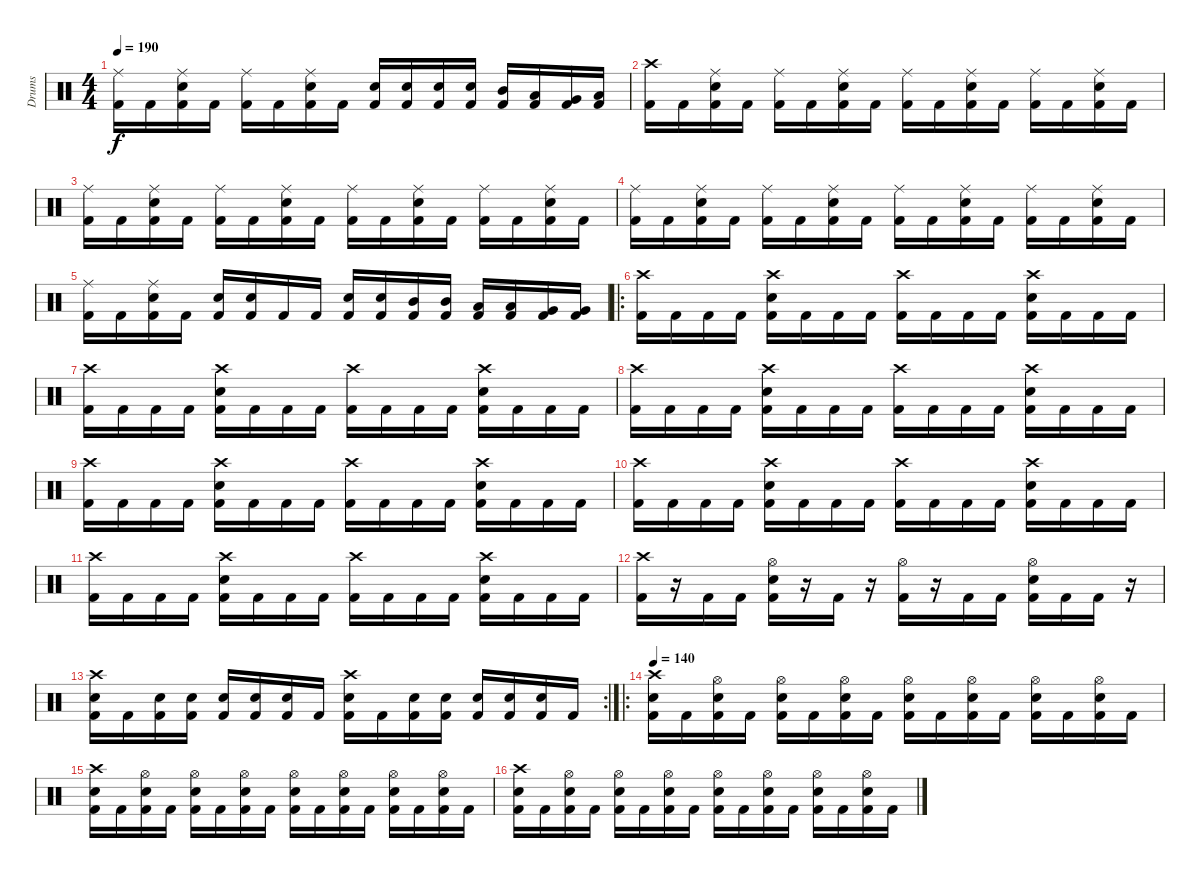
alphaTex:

\track ("Drums" "Drums") {instrument percussion}
\staff {score}
\articulation defaults
\ts (4 4)
\tempo 190
\clef neutral
\ks c
("Ride (middle)" "Kick (hit) 2").16{dy f} "Kick (hit) 2".16 ("Ride (middle)" "Electric Snare (hit)" "Kick (hit) 2").16 "Kick (hit) 2".16 ("Ride (middle)" "Kick (hit) 2").16 "Kick (hit) 2".16 ("Ride (middle)" "Electric Snare (hit)" "Kick (hit) 2").16 "Kick (hit) 2".16 ("Electric Snare (hit)" "Kick (hit) 2").16 ("Electric Snare (hit)" "Kick (hit) 2").16 ("Electric Snare (hit)" "Kick (hit) 2").16 ("Electric Snare (hit)" "Kick (hit) 2").16 ("Mid Tom (hit)" "Kick (hit) 2").16 ("Low Tom (hit)" "Kick (hit) 2").16 ("Very Low Tom (hit)" "Kick (hit) 2").16 ("Low Floor Tom (hit)" "Kick (hit) 2").16 |
("Crash high (hit)" "Kick (hit) 2").16 "Kick (hit) 2".16 ("Ride (middle)" "Electric Snare (hit)" "Kick (hit) 2").16 "Kick (hit) 2".16 ("Ride (middle)" "Kick (hit) 2").16 "Kick (hit) 2".16 ("Ride (middle)" "Electric Snare (hit)" "Kick (hit) 2").16 "Kick (hit) 2".16 ("Ride (middle)" "Kick (hit) 2").16 "Kick (hit) 2".16 ("Ride (middle)" "Electric Snare (hit)" "Kick (hit) 2").16 "Kick (hit) 2".16 ("Ride (middle)" "Kick (hit) 2").16 "Kick (hit) 2".16 ("Ride (middle)" "Electric Snare (hit)" "Kick (hit) 2").16 "Kick (hit) 2".16 |
("Ride (middle)" "Kick (hit) 2").16 "Kick (hit) 2".16 ("Ride (middle)" "Electric Snare (hit)" "Kick (hit) 2").16 "Kick (hit) 2".16 ("Ride (middle)" "Kick (hit) 2").16 "Kick (hit) 2".16 ("Ride (middle)" "Electric Snare (hit)" "Kick (hit) 2").16 "Kick (hit) 2".16 ("Ride (middle)" "Kick (hit) 2").16 "Kick (hit) 2".16 ("Ride (middle)" "Electric Snare (hit)" "Kick (hit) 2").16 "Kick (hit) 2".16 ("Ride (middle)" "Kick (hit) 2").16 "Kick (hit) 2".16 ("Ride (middle)" "Electric Snare (hit)" "Kick (hit) 2").16 "Kick (hit) 2".16 |
("Ride (middle)" "Kick (hit) 2").16 "Kick (hit) 2".16 ("Ride (middle)" "Electric Snare (hit)" "Kick (hit) 2").16 "Kick (hit) 2".16 ("Ride (middle)" "Kick (hit) 2").16 "Kick (hit) 2".16 ("Ride (middle)" "Electric Snare (hit)" "Kick (hit) 2").16 "Kick (hit) 2".16 ("Ride (middle)" "Kick (hit) 2").16 "Kick (hit) 2".16 ("Ride (middle)" "Electric Snare (hit)" "Kick (hit) 2").16 "Kick (hit) 2".16 ("Ride (middle)" "Kick (hit) 2").16 "Kick (hit) 2".16 ("Ride (middle)" "Electric Snare (hit)" "Kick (hit) 2").16 "Kick (hit) 2".16 |
("Ride (middle)" "Kick (hit) 2").16 "Kick (hit) 2".16 ("Ride (middle)" "Electric Snare (hit)" "Kick (hit) 2").16 "Kick (hit) 2".16 ("Electric Snare (hit)" "Kick (hit) 2").16 ("Electric Snare (hit)" "Kick (hit) 2").16 "Kick (hit) 2".16 "Kick (hit) 2".16 ("Electric Snare (hit)" "Kick (hit) 2").16 ("Electric Snare (hit)" "Kick (hit) 2").16 ("Mid Tom (hit)" "Kick (hit) 2").16 ("Mid Tom (hit)" "Kick (hit) 2").16 ("Low Tom (hit)" "Kick (hit) 2").16 ("Low Tom (hit)" "Kick (hit) 2").16 ("Very Low Tom (hit)" "Kick (hit) 2").16 ("Very Low Tom (hit)" "Kick (hit) 2").16 |
\ro
("Crash high (hit)" "Kick (hit) 2").16 "Kick (hit) 2".16 "Kick (hit) 2".16 "Kick (hit) 2".16 ("Crash high (hit)" "Electric Snare (hit)" "Kick (hit) 2").16 "Kick (hit) 2".16 "Kick (hit) 2".16 "Kick (hit) 2".16 ("Crash high (hit)" "Kick (hit) 2").16 "Kick (hit) 2".16 "Kick (hit) 2".16 "Kick (hit) 2".16 ("Crash high (hit)" "Electric Snare (hit)" "Kick (hit) 2").16 "Kick (hit) 2".16 "Kick (hit) 2".16 "Kick (hit) 2".16 |
("Crash high (hit)" "Kick (hit) 2").16 "Kick (hit) 2".16 "Kick (hit) 2".16 "Kick (hit) 2".16 ("Crash high (hit)" "Electric Snare (hit)" "Kick (hit) 2").16 "Kick (hit) 2".16 "Kick (hit) 2".16 "Kick (hit) 2".16 ("Crash high (hit)" "Kick (hit) 2").16 "Kick (hit) 2".16 "Kick (hit) 2".16 "Kick (hit) 2".16 ("Crash high (hit)" "Electric Snare (hit)" "Kick (hit) 2").16 "Kick (hit) 2".16 "Kick (hit) 2".16 "Kick (hit) 2".16 |
("Crash high (hit)" "Kick (hit) 2").16 "Kick (hit) 2".16 "Kick (hit) 2".16 "Kick (hit) 2".16 ("Crash high (hit)" "Electric Snare (hit)" "Kick (hit) 2").16 "Kick (hit) 2".16 "Kick (hit) 2".16 "Kick (hit) 2".16 ("Crash high (hit)" "Kick (hit) 2").16 "Kick (hit) 2".16 "Kick (hit) 2".16 "Kick (hit) 2".16 ("Crash high (hit)" "Electric Snare (hit)" "Kick (hit) 2").16 "Kick (hit) 2".16 "Kick (hit) 2".16 "Kick (hit) 2".16 |
("Crash high (hit)" "Kick (hit) 2").16 "Kick (hit) 2".16 "Kick (hit) 2".16 "Kick (hit) 2".16 ("Crash high (hit)" "Electric Snare (hit)" "Kick (hit) 2").16 "Kick (hit) 2".16 "Kick (hit) 2".16 "Kick (hit) 2".16 ("Crash high (hit)" "Kick (hit) 2").16 "Kick (hit) 2".16 "Kick (hit) 2".16 "Kick (hit) 2".16 ("Crash high (hit)" "Electric Snare (hit)" "Kick (hit) 2").16 "Kick (hit) 2".16 "Kick (hit) 2".16 "Kick (hit) 2".16 |
("Crash high (hit)" "Kick (hit) 2").16 "Kick (hit) 2".16 "Kick (hit) 2".16 "Kick (hit) 2".16 ("Crash high (hit)" "Electric Snare (hit)" "Kick (hit) 2").16 "Kick (hit) 2".16 "Kick (hit) 2".16 "Kick (hit) 2".16 ("Crash high (hit)" "Kick (hit) 2").16 "Kick (hit) 2".16 "Kick (hit) 2".16 "Kick (hit) 2".16 ("Crash high (hit)" "Electric Snare (hit)" "Kick (hit) 2").16 "Kick (hit) 2".16 "Kick (hit) 2".16 "Kick (hit) 2".16 |
("Crash high (hit)" "Kick (hit) 2").16 "Kick (hit) 2".16 "Kick (hit) 2".16 "Kick (hit) 2".16 ("Crash high (hit)" "Electric Snare (hit)" "Kick (hit) 2").16 "Kick (hit) 2".16 "Kick (hit) 2".16 "Kick (hit) 2".16 ("Crash high (hit)" "Kick (hit) 2").16 "Kick (hit) 2".16 "Kick (hit) 2".16 "Kick (hit) 2".16 ("Crash high (hit)" "Electric Snare (hit)" "Kick (hit) 2").16 "Kick (hit) 2".16 "Kick (hit) 2".16 "Kick (hit) 2".16 |
("Crash high (hit)" "Kick (hit) 2").16 r.16 "Kick (hit) 2".16 "Kick (hit) 2".16 ("Hi-Hat (open)" "Electric Snare (hit)" "Kick (hit) 2").16 r.16 "Kick (hit) 2".16 r.16 ("Hi-Hat (open)" "Kick (hit) 2").16 r.16 "Kick (hit) 2".16 "Kick (hit) 2".16 ("Hi-Hat (open)" "Electric Snare (hit)" "Kick (hit) 2").16 "Kick (hit) 2".16 "Kick (hit) 2".16 r.16 |
\rc 2
("Crash high (hit)" "Electric Snare (hit)" "Kick (hit) 2").16 "Kick (hit) 2".16 ("Electric Snare (hit)" "Kick (hit) 2").16 ("Electric Snare (hit)" "Kick (hit) 2").16 ("Electric Snare (hit)" "Kick (hit) 2").16 ("Electric Snare (hit)" "Kick (hit) 2").16 ("Electric Snare (hit)" "Kick (hit) 2").16 "Kick (hit) 2".16 ("Crash high (hit)" "Electric Snare (hit)" "Kick (hit) 2").16 "Kick (hit) 2".16 ("Electric Snare (hit)" "Kick (hit) 2").16 ("Electric Snare (hit)" "Kick (hit) 2").16 ("Electric Snare (hit)" "Kick (hit) 2").16 ("Electric Snare (hit)" "Kick (hit) 2").16 ("Electric Snare (hit)" "Kick (hit) 2").16 "Kick (hit) 2".16 |
\ro
\tempo 140
("Crash high (hit)" "Electric Snare (hit)" "Kick (hit) 2").16 "Kick (hit) 2".16 ("Hi-Hat (open)" "Electric Snare (hit)" "Kick (hit) 2").16 "Kick (hit) 2".16 ("Hi-Hat (open)" "Electric Snare (hit)" "Kick (hit) 2").16 "Kick (hit) 2".16 ("Hi-Hat (open)" "Electric Snare (hit)" "Kick (hit) 2").16 "Kick (hit) 2".16 ("Hi-Hat (open)" "Electric Snare (hit)" "Kick (hit) 2").16 "Kick (hit) 2".16 ("Hi-Hat (open)" "Electric Snare (hit)" "Kick (hit) 2").16 "Kick (hit) 2".16 ("Hi-Hat (open)" "Electric Snare (hit)" "Kick (hit) 2").16 "Kick (hit) 2".16 ("Hi-Hat (open)" "Electric Snare (hit)" "Kick (hit) 2").16 "Kick (hit) 2".16 |
("Crash high (hit)" "Electric Snare (hit)" "Kick (hit) 2").16 "Kick (hit) 2".16 ("Hi-Hat (open)" "Electric Snare (hit)" "Kick (hit) 2").16 "Kick (hit) 2".16 ("Hi-Hat (open)" "Electric Snare (hit)" "Kick (hit) 2").16 "Kick (hit) 2".16 ("Hi-Hat (open)" "Electric Snare (hit)" "Kick (hit) 2").16 "Kick (hit) 2".16 ("Hi-Hat (open)" "Electric Snare (hit)" "Kick (hit) 2").16 "Kick (hit) 2".16 ("Hi-Hat (open)" "Electric Snare (hit)" "Kick (hit) 2").16 "Kick (hit) 2".16 ("Hi-Hat (open)" "Electric Snare (hit)" "Kick (hit) 2").16 "Kick (hit) 2".16 ("Hi-Hat (open)" "Electric Snare (hit)" "Kick (hit) 2").16 "Kick (hit) 2".16 |
("Crash high (hit)" "Electric Snare (hit)" "Kick (hit) 2").16 "Kick (hit) 2".16 ("Hi-Hat (open)" "Electric Snare (hit)" "Kick (hit) 2").16 "Kick (hit) 2".16 ("Hi-Hat (open)" "Electric Snare (hit)" "Kick (hit) 2").16 "Kick (hit) 2".16 ("Hi-Hat (open)" "Electric Snare (hit)" "Kick (hit) 2").16 "Kick (hit) 2".16 ("Hi-Hat (open)" "Electric Snare (hit)" "Kick (hit) 2").16 "Kick (hit) 2".16 ("Hi-Hat (open)" "Electric Snare (hit)" "Kick (hit) 2").16 "Kick (hit) 2".16 ("Hi-Hat (open)" "Electric Snare (hit)" "Kick (hit) 2").16 "Kick (hit) 2".16 ("Hi-Hat (open)" "Electric Snare (hit)" "Kick (hit) 2").16 "Kick (hit) 2".16
